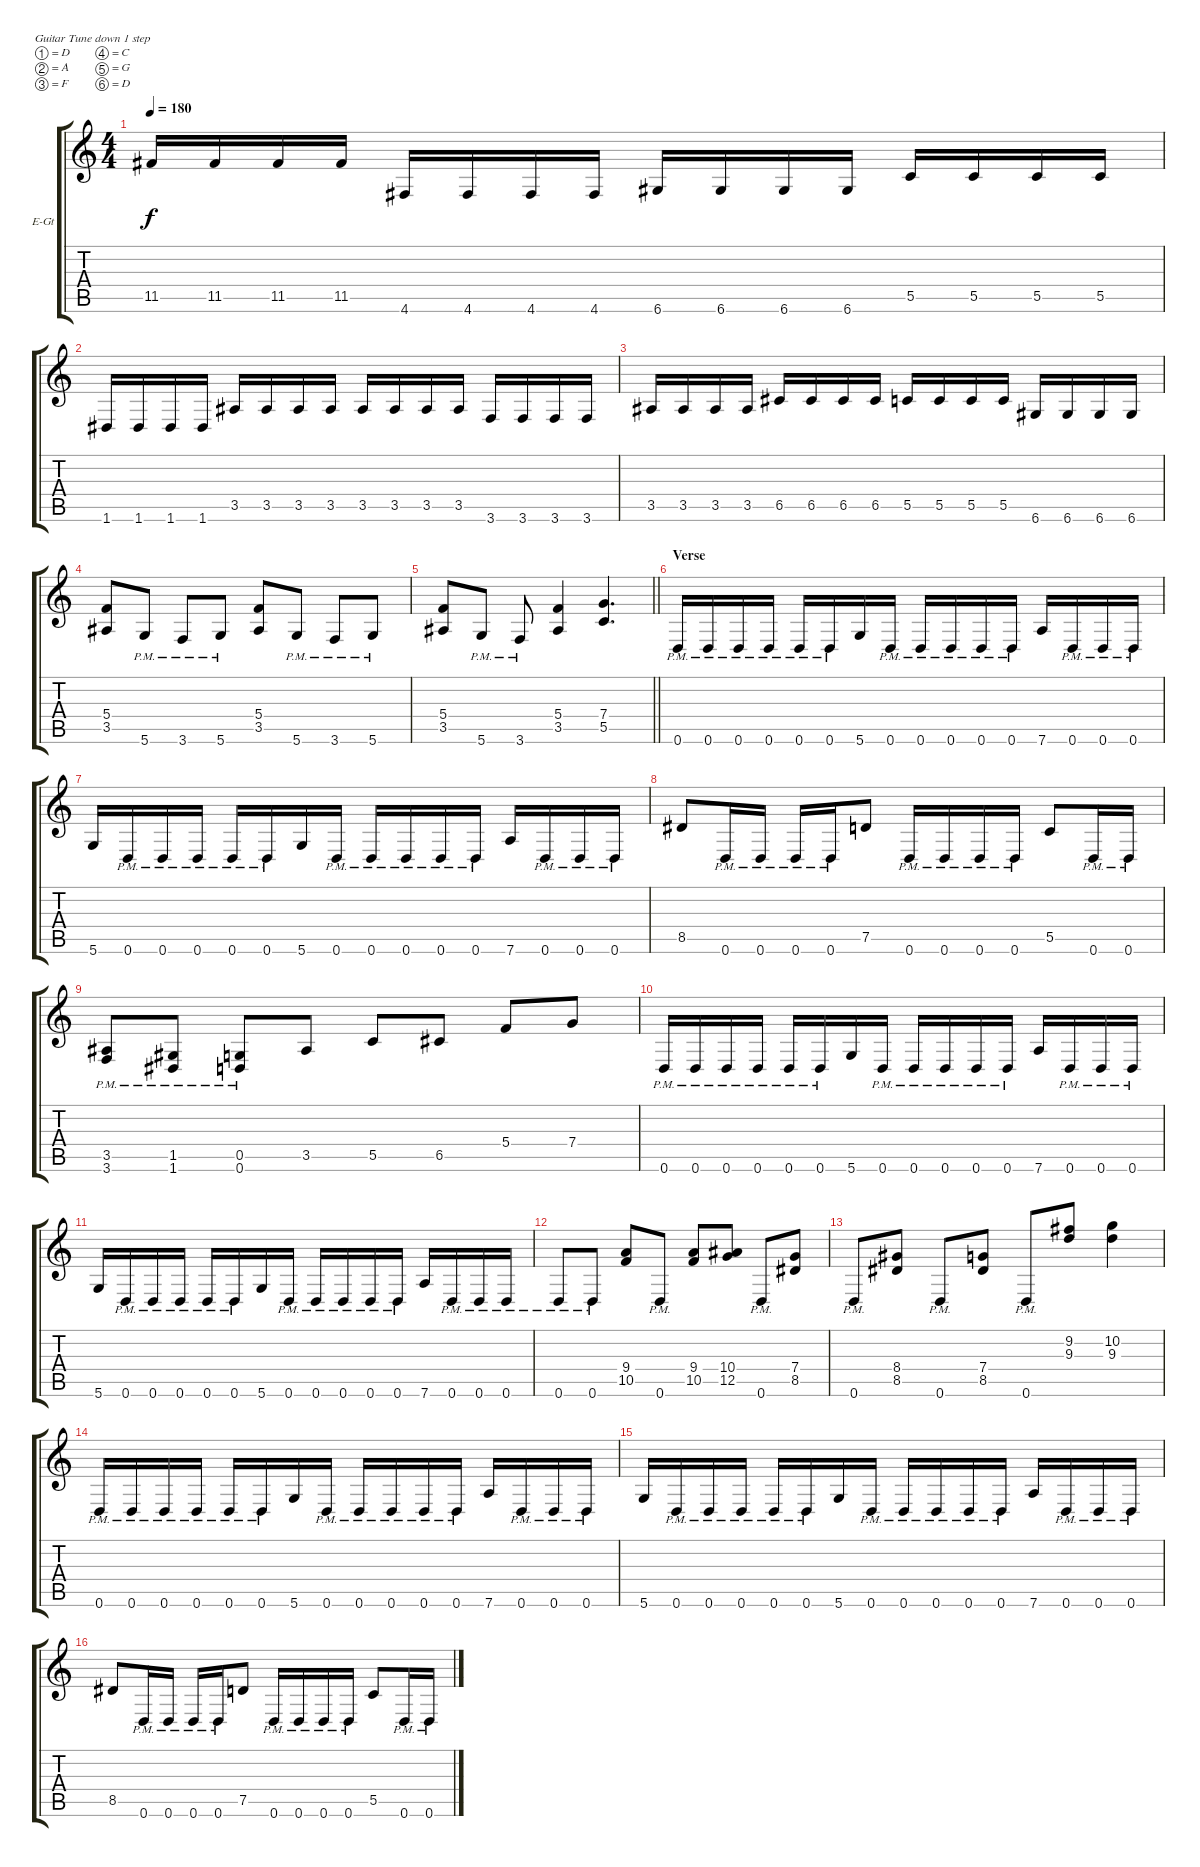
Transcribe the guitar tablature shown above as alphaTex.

\bracketExtendMode groupsimilarinstruments
\firstSystemTrackNameOrientation horizontal
\otherSystemsTrackNameOrientation horizontal
\track ("Guitar 1" "E-Gt") {instrument distortionguitar}
\staff {score tabs}
\tuning (D4 A3 F3 C3 G2 D2)
\ts (4 4)
\tempo 180
\clef g2
\ks c
11.5.16{dy f} 11.5.16 11.5.16 11.5.16 4.6.16 4.6.16 4.6.16 4.6.16 6.6.16 6.6.16 6.6.16 6.6.16 5.5.16 5.5.16 5.5.16 5.5.16 |
1.6.16 1.6.16 1.6.16 1.6.16 3.5.16 3.5.16 3.5.16 3.5.16 3.5.16 3.5.16 3.5.16 3.5.16 3.6.16 3.6.16 3.6.16 3.6.16 |
3.5.16 3.5.16 3.5.16 3.5.16 6.5.16 6.5.16 6.5.16 6.5.16 5.5.16 5.5.16 5.5.16 5.5.16 6.6.16 6.6.16 6.6.16 6.6.16 |
(5.4 3.5).8 5.6{pm}.8 3.6{pm}.8 5.6{pm}.8 (5.4 3.5).8 5.6{pm}.8 3.6{pm}.8 5.6{pm}.8 |
\barLineRight lightlight
(5.4 3.5).8 5.6{pm}.8 3.6{pm}.8 (3.5 5.4).4 (7.4 5.5).4{d} |
\section ("" "Verse")
0.6{pm}.16 0.6{pm}.16 0.6{pm}.16 0.6{pm}.16 0.6{pm}.16 0.6{pm}.16 5.6.16 0.6{pm}.16 0.6{pm}.16 0.6{pm}.16 0.6{pm}.16 0.6{pm}.16 7.6.16 0.6{pm}.16 0.6{pm}.16 0.6{pm}.16 |
5.6.16 0.6{pm}.16 0.6{pm}.16 0.6{pm}.16 0.6{pm}.16 0.6{pm}.16 5.6.16 0.6{pm}.16 0.6{pm}.16 0.6{pm}.16 0.6{pm}.16 0.6{pm}.16 7.6.16 0.6{pm}.16 0.6{pm}.16 0.6{pm}.16 |
8.5.8 0.6{pm}.16 0.6{pm}.16 0.6{pm}.16 0.6{pm}.16 7.5.8 0.6{pm}.16 0.6{pm}.16 0.6{pm}.16 0.6{pm}.16 5.5.8 0.6{pm}.16 0.6{pm}.16 |
(3.5{pm} 3.6{pm}).8 (1.5{pm} 1.6{pm}).8 (0.5{pm} 0.6{pm}).8 3.5.8 5.5.8 6.5.8 5.4.8 7.4.8 |
0.6{pm}.16 0.6{pm}.16 0.6{pm}.16 0.6{pm}.16 0.6{pm}.16 0.6{pm}.16 5.6.16 0.6{pm}.16 0.6{pm}.16 0.6{pm}.16 0.6{pm}.16 0.6{pm}.16 7.6.16 0.6{pm}.16 0.6{pm}.16 0.6{pm}.16 |
5.6.16 0.6{pm}.16 0.6{pm}.16 0.6{pm}.16 0.6{pm}.16 0.6{pm}.16 5.6.16 0.6{pm}.16 0.6{pm}.16 0.6{pm}.16 0.6{pm}.16 0.6{pm}.16 7.6.16 0.6{pm}.16 0.6{pm}.16 0.6{pm}.16 |
0.6{pm}.8 0.6{pm}.8 (9.4 10.5).8 0.6{pm}.8 (9.4 10.5).8 (10.4 12.5).8 0.6{pm}.8 (7.4 8.5).8 |
0.6{pm}.8 (8.4 8.5).8 0.6{pm}.8 (7.4 8.5).8 0.6{pm}.8 (9.2 9.3).8 (10.2 9.3).4 |
0.6{pm}.16 0.6{pm}.16 0.6{pm}.16 0.6{pm}.16 0.6{pm}.16 0.6{pm}.16 5.6.16 0.6{pm}.16 0.6{pm}.16 0.6{pm}.16 0.6{pm}.16 0.6{pm}.16 7.6.16 0.6{pm}.16 0.6{pm}.16 0.6{pm}.16 |
5.6.16 0.6{pm}.16 0.6{pm}.16 0.6{pm}.16 0.6{pm}.16 0.6{pm}.16 5.6.16 0.6{pm}.16 0.6{pm}.16 0.6{pm}.16 0.6{pm}.16 0.6{pm}.16 7.6.16 0.6{pm}.16 0.6{pm}.16 0.6{pm}.16 |
8.5.8 0.6{pm}.16 0.6{pm}.16 0.6{pm}.16 0.6{pm}.16 7.5.8 0.6{pm}.16 0.6{pm}.16 0.6{pm}.16 0.6{pm}.16 5.5.8 0.6{pm}.16 0.6{pm}.16
